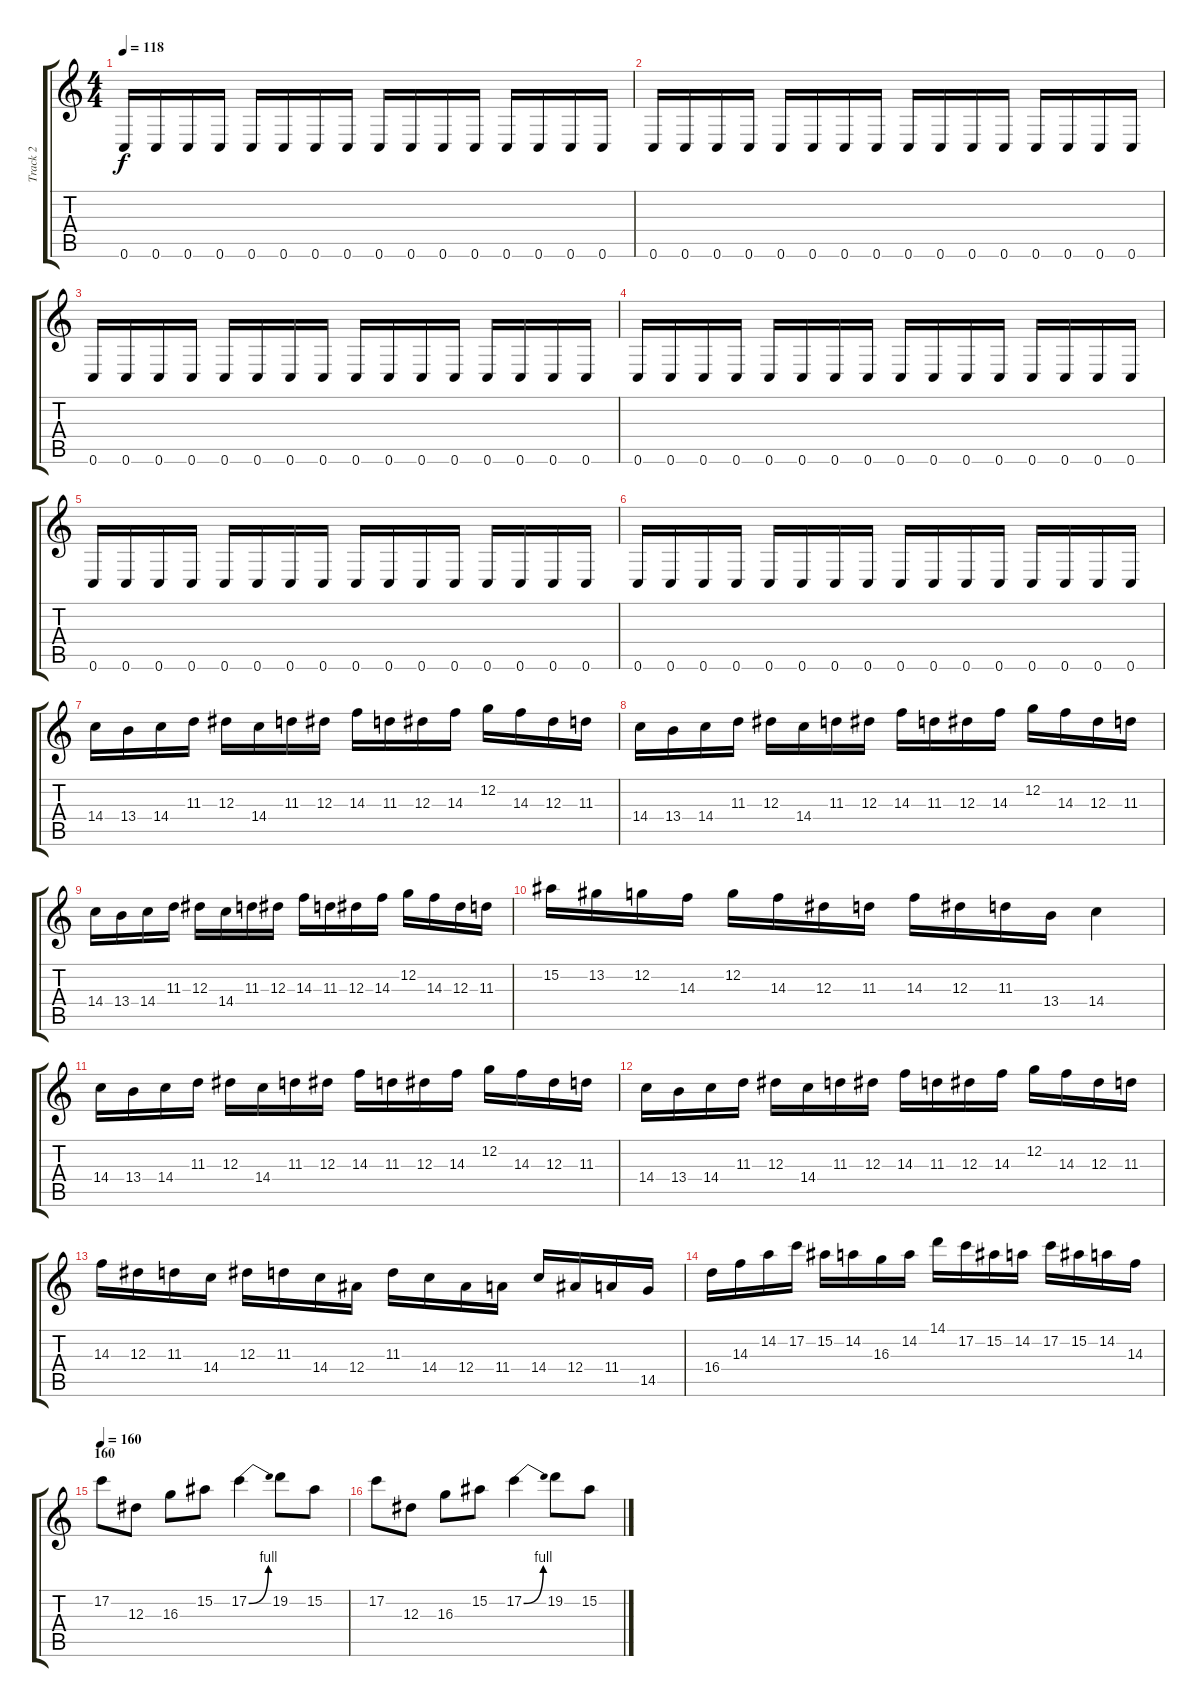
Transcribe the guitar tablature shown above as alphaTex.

\track ("Track 2" "Track 2") {instrument distortionguitar}
\staff {score tabs}
\tuning (C4 G3 Eb3 Bb2 F2 C2) {hide}
\ts (4 4)
\tempo 118
\clef g2
\ks c
0.6.16{dy f} 0.6.16 0.6.16 0.6.16 0.6.16 0.6.16 0.6.16 0.6.16 0.6.16 0.6.16 0.6.16 0.6.16 0.6.16 0.6.16 0.6.16 0.6.16 |
0.6.16 0.6.16 0.6.16 0.6.16 0.6.16 0.6.16 0.6.16 0.6.16 0.6.16 0.6.16 0.6.16 0.6.16 0.6.16 0.6.16 0.6.16 0.6.16 |
0.6.16 0.6.16 0.6.16 0.6.16 0.6.16 0.6.16 0.6.16 0.6.16 0.6.16 0.6.16 0.6.16 0.6.16 0.6.16 0.6.16 0.6.16 0.6.16 |
0.6.16 0.6.16 0.6.16 0.6.16 0.6.16 0.6.16 0.6.16 0.6.16 0.6.16 0.6.16 0.6.16 0.6.16 0.6.16 0.6.16 0.6.16 0.6.16 |
0.6.16 0.6.16 0.6.16 0.6.16 0.6.16 0.6.16 0.6.16 0.6.16 0.6.16 0.6.16 0.6.16 0.6.16 0.6.16 0.6.16 0.6.16 0.6.16 |
0.6.16 0.6.16 0.6.16 0.6.16 0.6.16 0.6.16 0.6.16 0.6.16 0.6.16 0.6.16 0.6.16 0.6.16 0.6.16 0.6.16 0.6.16 0.6.16 |
14.4.16 13.4.16 14.4.16 11.3.16 12.3.16 14.4.16 11.3.16 12.3.16 14.3.16 11.3.16 12.3.16 14.3.16 12.2.16 14.3.16 12.3.16 11.3.16 |
14.4.16 13.4.16 14.4.16 11.3.16 12.3.16 14.4.16 11.3.16 12.3.16 14.3.16 11.3.16 12.3.16 14.3.16 12.2.16 14.3.16 12.3.16 11.3.16 |
14.4.16 13.4.16 14.4.16 11.3.16 12.3.16 14.4.16 11.3.16 12.3.16 14.3.16 11.3.16 12.3.16 14.3.16 12.2.16 14.3.16 12.3.16 11.3.16 |
15.2.16 13.2.16 12.2.16 14.3.16 12.2.16 14.3.16 12.3.16 11.3.16 14.3.16 12.3.16 11.3.16 13.4.16 14.4.4 |
14.4.16 13.4.16 14.4.16 11.3.16 12.3.16 14.4.16 11.3.16 12.3.16 14.3.16 11.3.16 12.3.16 14.3.16 12.2.16 14.3.16 12.3.16 11.3.16 |
14.4.16 13.4.16 14.4.16 11.3.16 12.3.16 14.4.16 11.3.16 12.3.16 14.3.16 11.3.16 12.3.16 14.3.16 12.2.16 14.3.16 12.3.16 11.3.16 |
14.3.16 12.3.16 11.3.16 14.4.16 12.3.16 11.3.16 14.4.16 12.4.16 11.3.16 14.4.16 12.4.16 11.4.16 14.4.16 12.4.16 11.4.16 14.5.16 |
16.4.16 14.3.16 14.2.16 17.2.16 15.2.16 14.2.16 16.3.16 14.2.16 14.1.16 17.2.16 15.2.16 14.2.16 17.2.16 15.2.16 14.2.16 14.3.16 |
\section ("" "160")
\tempo 160
17.2.8 12.3.8 16.3.8 15.2.8 17.2{be (bend 0 0 60 4)}.4 19.2.8 15.2.8 |
17.2.8 12.3.8 16.3.8 15.2.8 17.2{be (bend 0 0 60 4)}.4 19.2.8 15.2.8
